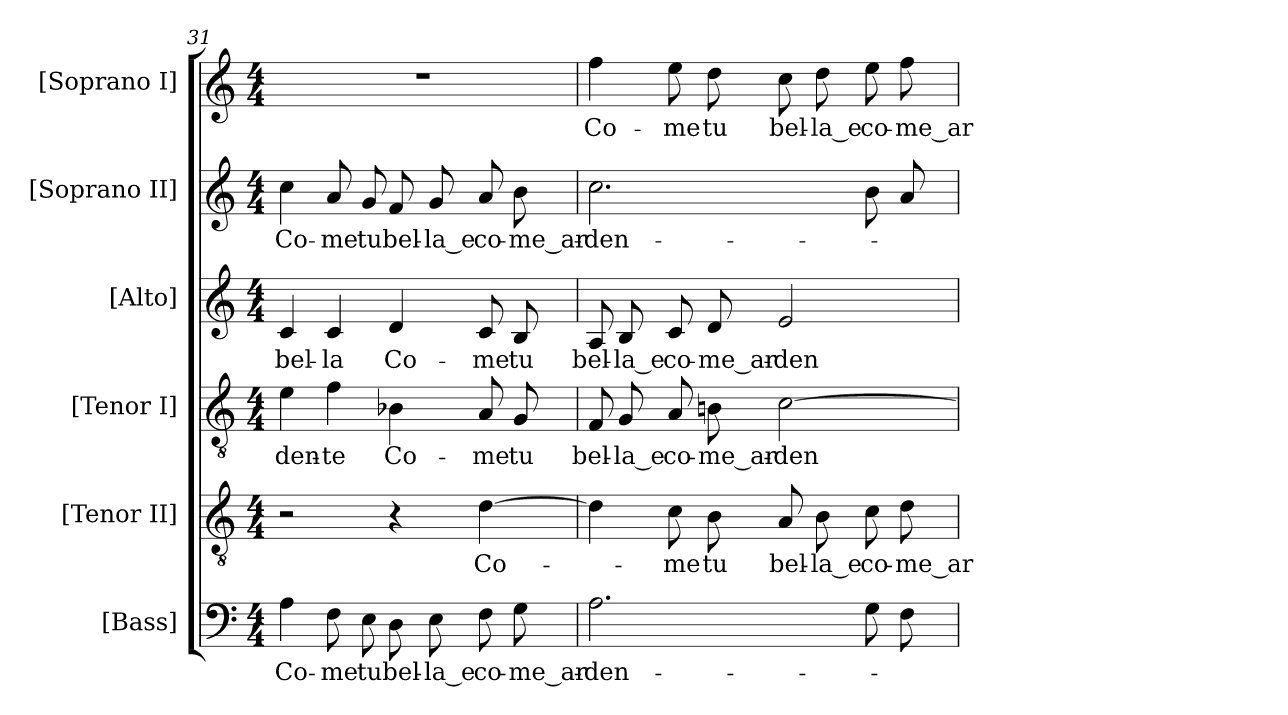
**kern	**text	**kern	**text	**kern	**text	**kern	**text	**kern	**text	**kern	**text
*part6	*part6	*part5	*part5	*part4	*part4	*part3	*part3	*part2	*part2	*part1	*part1
*staff6	*staff6	*staff5	*staff5	*staff4	*staff4	*staff3	*staff3	*staff2	*staff2	*staff1	*staff1
*I"[Bass]	*	*I"[Tenor II]	*	*I"[Tenor I]	*	*I"[Alto]	*	*I"[Soprano II]	*	*I"[Soprano I]	*
*I'B.	*	*I'T.	*	*I'T.	*	*I'A.	*	*I'S.	*	*I'S.	*
*clefF4	*	*clefGv2	*	*clefGv2	*	*clefG2	*	*clefG2	*	*clefG2	*
*	*	*ITrd7c12	*	*ITrd7c12	*	*	*	*	*	*	*
*k[]	*	*k[]	*	*k[]	*	*k[]	*	*k[]	*	*k[]	*
*C:	*	*C:	*	*C:	*	*C:	*	*C:	*	*C:	*
*M4/4	*	*M4/4	*	*M4/4	*	*M4/4	*	*M4/4	*	*M4/4	*
=31	=31	=31	=31	=31	=31	=31	=31	=31	=31	=31	=31
!	!LO:LY:b:color=#000000	!	!	!	!	!	!	!	!	!	!
!	!	!	!	!	!LO:LY:b:color=#000000	!	!	!	!	!	!
!	!	!	!	!	!	!	!LO:LY:b:color=#000000	!	!	!	!
!	!	!	!	!	!	!	!	!	!LO:LY:b:color=#000000	!	!
4Ai\	Co-	2r	.	4Ei\	-den-	4ci/	bel-	4cci\	Co-	1r	.
!	!LO:LY:b:color=#000000	!	!	!	!	!	!	!	!	!	!
!	!	!	!	!	!LO:LY:b:color=#000000	!	!	!	!	!	!
!	!	!	!	!	!	!	!LO:LY:b:color=#000000	!	!	!	!
!	!	!	!	!	!	!	!	!	!LO:LY:b:color=#000000	!	!
8Fi\	-me	.	.	4Fi\	-te	4ci/	-la	8ai/	-me	.	.
!	!LO:LY:b:color=#000000	!	!	!	!	!	!	!	!	!	!
!	!	!	!	!	!	!	!	!	!LO:LY:b:color=#000000	!	!
8Ei\	tu	.	.	.	.	.	.	8gi/	tu	.	.
!	!LO:LY:b:color=#000000	!	!	!	!	!	!	!	!	!	!
!	!	!	!	!	!LO:LY:b:color=#000000	!	!	!	!	!	!
!	!	!	!	!	!	!	!LO:LY:b:color=#000000	!	!	!	!
!	!	!	!	!	!	!	!	!	!LO:LY:b:color=#000000	!	!
8Di\	bel-	4r	.	4BB-Xi\	Co-	4di/	Co-	8fi/	bel-	.	.
!	!LO:LY:b:color=#000000	!	!	!	!	!	!	!	!	!	!
!	!	!	!	!	!	!	!	!	!LO:LY:b:color=#000000	!	!
8Ei\	-la_e	.	.	.	.	.	.	8gi/	-la_e	.	.
!	!LO:LY:b:color=#000000	!	!	!	!	!	!	!	!	!	!
!	!	!	!LO:LY:b:color=#000000	!	!	!	!	!	!	!	!
!	!	!	!	!	!LO:LY:b:color=#000000	!	!	!	!	!	!
!	!	!	!	!	!	!	!LO:LY:b:color=#000000	!	!	!	!
!	!	!	!	!	!	!	!	!	!LO:LY:b:color=#000000	!	!
8Fi\	co-	[4Di\	Co-	8AAi/	-me	8ci/	-me	8ai/	co-	.	.
!	!LO:LY:b:color=#000000	!	!	!	!	!	!	!	!	!	!
!	!	!	!	!	!LO:LY:b:color=#000000	!	!	!	!	!	!
!	!	!	!	!	!	!	!LO:LY:b:color=#000000	!	!	!	!
!	!	!	!	!	!	!	!	!	!LO:LY:b:color=#000000	!	!
8Gi\	-me_ar-	.	.	8GGi/	tu	8Bi/	tu	8bi\	-me_ar-	.	.
!!LO:PB:g=z
=32	=32	=32	=32	=32	=32	=32	=32	=32	=32	=32	=32
!	!LO:LY:b:color=#000000	!	!	!	!	!	!	!	!	!	!
!	!	!	!	!	!LO:LY:b:color=#000000	!	!	!	!	!	!
!	!	!	!	!	!	!	!LO:LY:b:color=#000000	!	!	!	!
!	!	!	!	!	!	!	!	!	!LO:LY:b:color=#000000	!	!
!	!	!	!	!	!	!	!	!	!	!	!LO:LY:b:color=#000000
2.Ai\	-den-	4Di\]	.	8FFi/	bel-	8Ai/	bel-	2.cci\	-den-	4ffi\	Co-
!	!	!	!	!	!LO:LY:b:color=#000000	!	!	!	!	!	!
!	!	!	!	!	!	!	!LO:LY:b:color=#000000	!	!	!	!
.	.	.	.	8GGi/	-la_e	8Bi/	-la_e	.	.	.	.
!	!	!	!LO:LY:b:color=#000000	!	!	!	!	!	!	!	!
!	!	!	!	!	!LO:LY:b:color=#000000	!	!	!	!	!	!
!	!	!	!	!	!	!	!LO:LY:b:color=#000000	!	!	!	!
!	!	!	!	!	!	!	!	!	!	!	!LO:LY:b:color=#000000
.	.	8Ci\	-me	8AAi/	co-	8ci/	co-	.	.	8eei\	-me
!	!	!	!LO:LY:b:color=#000000	!	!	!	!	!	!	!	!
!	!	!	!	!	!LO:LY:b:color=#000000	!	!	!	!	!	!
!	!	!	!	!	!	!	!LO:LY:b:color=#000000	!	!	!	!
!	!	!	!	!	!	!	!	!	!	!	!LO:LY:b:color=#000000
.	.	8BBi\	tu	8BBni\	-me_ar-	8di/	-me_ar-	.	.	8ddi\	tu
!	!	!	!LO:LY:b:color=#000000	!	!	!	!	!	!	!	!
!	!	!	!	!	!LO:LY:b:color=#000000	!	!	!	!	!	!
!	!	!	!	!	!	!	!LO:LY:b:color=#000000	!	!	!	!
!	!	!	!	!	!	!	!	!	!	!	!LO:LY:b:color=#000000
.	.	8AAi/	bel-	[2Ci\	-den-	2ei/	-den-	.	.	8cci\	bel-
!	!	!	!LO:LY:b:color=#000000	!	!	!	!	!	!	!	!
!	!	!	!	!	!	!	!	!	!	!	!LO:LY:b:color=#000000
.	.	8BBi\	-la_e	.	.	.	.	.	.	8ddi\	-la_e
!	!	!	!LO:LY:b:color=#000000	!	!	!	!	!	!	!	!
!	!	!	!	!	!	!	!	!	!	!	!LO:LY:b:color=#000000
8Gi\	.	8Ci\	co-	.	.	.	.	8bi\	.	8eei\	co-
!	!	!	!LO:LY:b:color=#000000	!	!	!	!	!	!	!	!
!	!	!	!	!	!	!	!	!	!	!	!LO:LY:b:color=#000000
8Fi\	.	8Di\	-me_ar-	.	.	.	.	8ai/	.	8ffi\	-me_ar-
=	=	=	=	=	=	=	=	=	=	=	=
*-	*-	*-	*-	*-	*-	*-	*-	*-	*-	*-	*-
